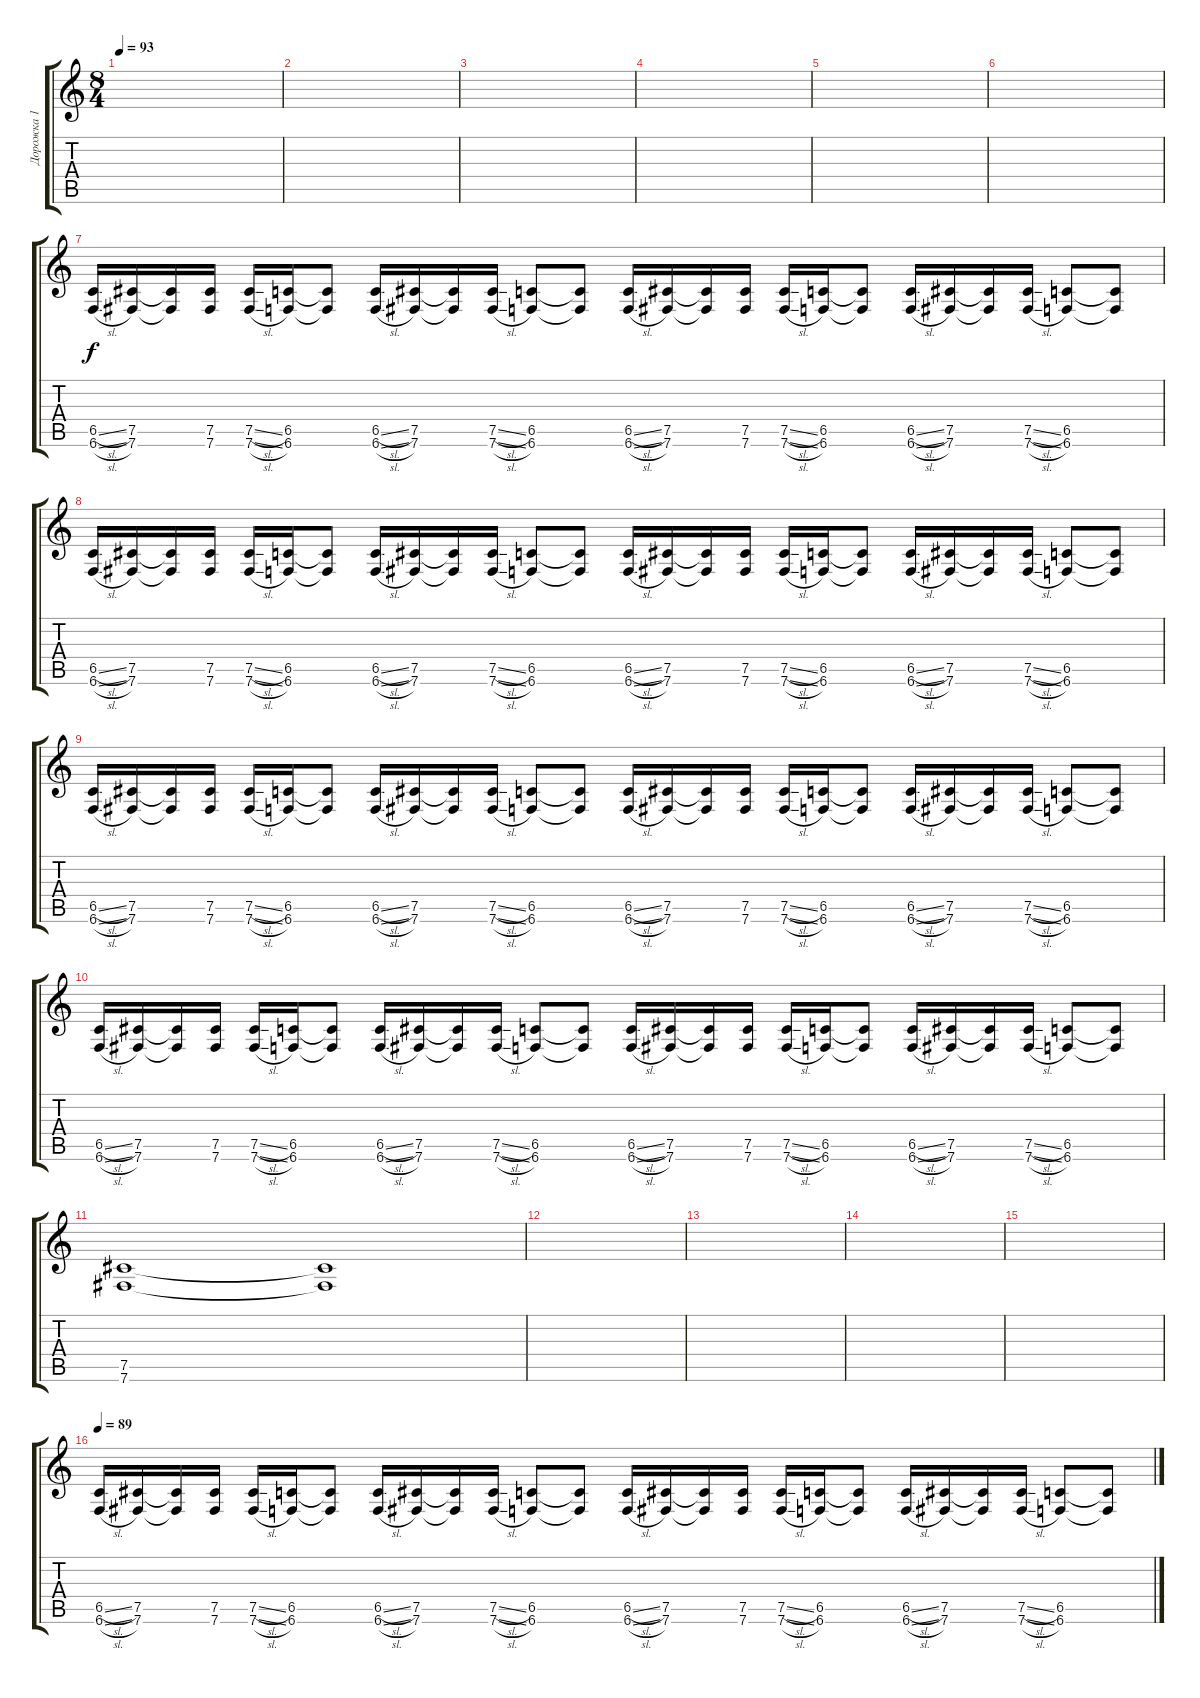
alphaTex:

\track ("Дорожка 1" "Дорожка 1") {instrument overdrivenguitar}
\staff {score tabs}
\tuning (Db4 Ab3 E3 B2 Gb2 B1) {hide}
\ts (8 4)
\tempo 93
\clef g2
\ks c
|
|
|
|
|
|
(6.5{sl} 6.6{sl}).16 (7.5 7.6).16 (7.5{t} 7.6{t}).16 (7.5 7.6).16 (7.5{sl} 7.6{sl}).16 (6.5 6.6).16 (6.5{t} 6.6{t}).8 (6.5{sl} 6.6{sl}).16 (7.5 7.6).16 (7.5{t} 7.6{t}).16 (7.5{sl} 7.6{sl}).16 (6.5 6.6).8 (6.5{t} 6.6{t}).8 (6.5{sl} 6.6{sl}).16 (7.5 7.6).16 (7.5{t} 7.6{t}).16 (7.5 7.6).16 (7.5{sl} 7.6{sl}).16 (6.5 6.6).16 (6.5{t} 6.6{t}).8 (6.5{sl} 6.6{sl}).16 (7.5 7.6).16 (7.5{t} 7.6{t}).16 (7.5{sl} 7.6{sl}).16 (6.5 6.6).8 (6.5{t} 6.6{t}).8 |
(6.5{sl} 6.6{sl}).16 (7.5 7.6).16 (7.5{t} 7.6{t}).16 (7.5 7.6).16 (7.5{sl} 7.6{sl}).16 (6.5 6.6).16 (6.5{t} 6.6{t}).8 (6.5{sl} 6.6{sl}).16 (7.5 7.6).16 (7.5{t} 7.6{t}).16 (7.5{sl} 7.6{sl}).16 (6.5 6.6).8 (6.5{t} 6.6{t}).8 (6.5{sl} 6.6{sl}).16 (7.5 7.6).16 (7.5{t} 7.6{t}).16 (7.5 7.6).16 (7.5{sl} 7.6{sl}).16 (6.5 6.6).16 (6.5{t} 6.6{t}).8 (6.5{sl} 6.6{sl}).16 (7.5 7.6).16 (7.5{t} 7.6{t}).16 (7.5{sl} 7.6{sl}).16 (6.5 6.6).8 (6.5{t} 6.6{t}).8 |
(6.5{sl} 6.6{sl}).16 (7.5 7.6).16 (7.5{t} 7.6{t}).16 (7.5 7.6).16 (7.5{sl} 7.6{sl}).16 (6.5 6.6).16 (6.5{t} 6.6{t}).8 (6.5{sl} 6.6{sl}).16 (7.5 7.6).16 (7.5{t} 7.6{t}).16 (7.5{sl} 7.6{sl}).16 (6.5 6.6).8 (6.5{t} 6.6{t}).8 (6.5{sl} 6.6{sl}).16 (7.5 7.6).16 (7.5{t} 7.6{t}).16 (7.5 7.6).16 (7.5{sl} 7.6{sl}).16 (6.5 6.6).16 (6.5{t} 6.6{t}).8 (6.5{sl} 6.6{sl}).16 (7.5 7.6).16 (7.5{t} 7.6{t}).16 (7.5{sl} 7.6{sl}).16 (6.5 6.6).8 (6.5{t} 6.6{t}).8 |
(6.5{sl} 6.6{sl}).16 (7.5 7.6).16 (7.5{t} 7.6{t}).16 (7.5 7.6).16 (7.5{sl} 7.6{sl}).16 (6.5 6.6).16 (6.5{t} 6.6{t}).8 (6.5{sl} 6.6{sl}).16 (7.5 7.6).16 (7.5{t} 7.6{t}).16 (7.5{sl} 7.6{sl}).16 (6.5 6.6).8 (6.5{t} 6.6{t}).8 (6.5{sl} 6.6{sl}).16 (7.5 7.6).16 (7.5{t} 7.6{t}).16 (7.5 7.6).16 (7.5{sl} 7.6{sl}).16 (6.5 6.6).16 (6.5{t} 6.6{t}).8 (6.5{sl} 6.6{sl}).16 (7.5 7.6).16 (7.5{t} 7.6{t}).16 (7.5{sl} 7.6{sl}).16 (6.5 6.6).8 (6.5{t} 6.6{t}).8 |
(7.5 7.6).1 (7.5{t} 7.6{t}).1 |
|
|
|
|
\tempo 89
(6.5{sl} 6.6{sl}).16 (7.5 7.6).16 (7.5{t} 7.6{t}).16 (7.5 7.6).16 (7.5{sl} 7.6{sl}).16 (6.5 6.6).16 (6.5{t} 6.6{t}).8 (6.5{sl} 6.6{sl}).16 (7.5 7.6).16 (7.5{t} 7.6{t}).16 (7.5{sl} 7.6{sl}).16 (6.5 6.6).8 (6.5{t} 6.6{t}).8 (6.5{sl} 6.6{sl}).16 (7.5 7.6).16 (7.5{t} 7.6{t}).16 (7.5 7.6).16 (7.5{sl} 7.6{sl}).16 (6.5 6.6).16 (6.5{t} 6.6{t}).8 (6.5{sl} 6.6{sl}).16 (7.5 7.6).16 (7.5{t} 7.6{t}).16 (7.5{sl} 7.6{sl}).16 (6.5 6.6).8 (6.5{t} 6.6{t}).8
